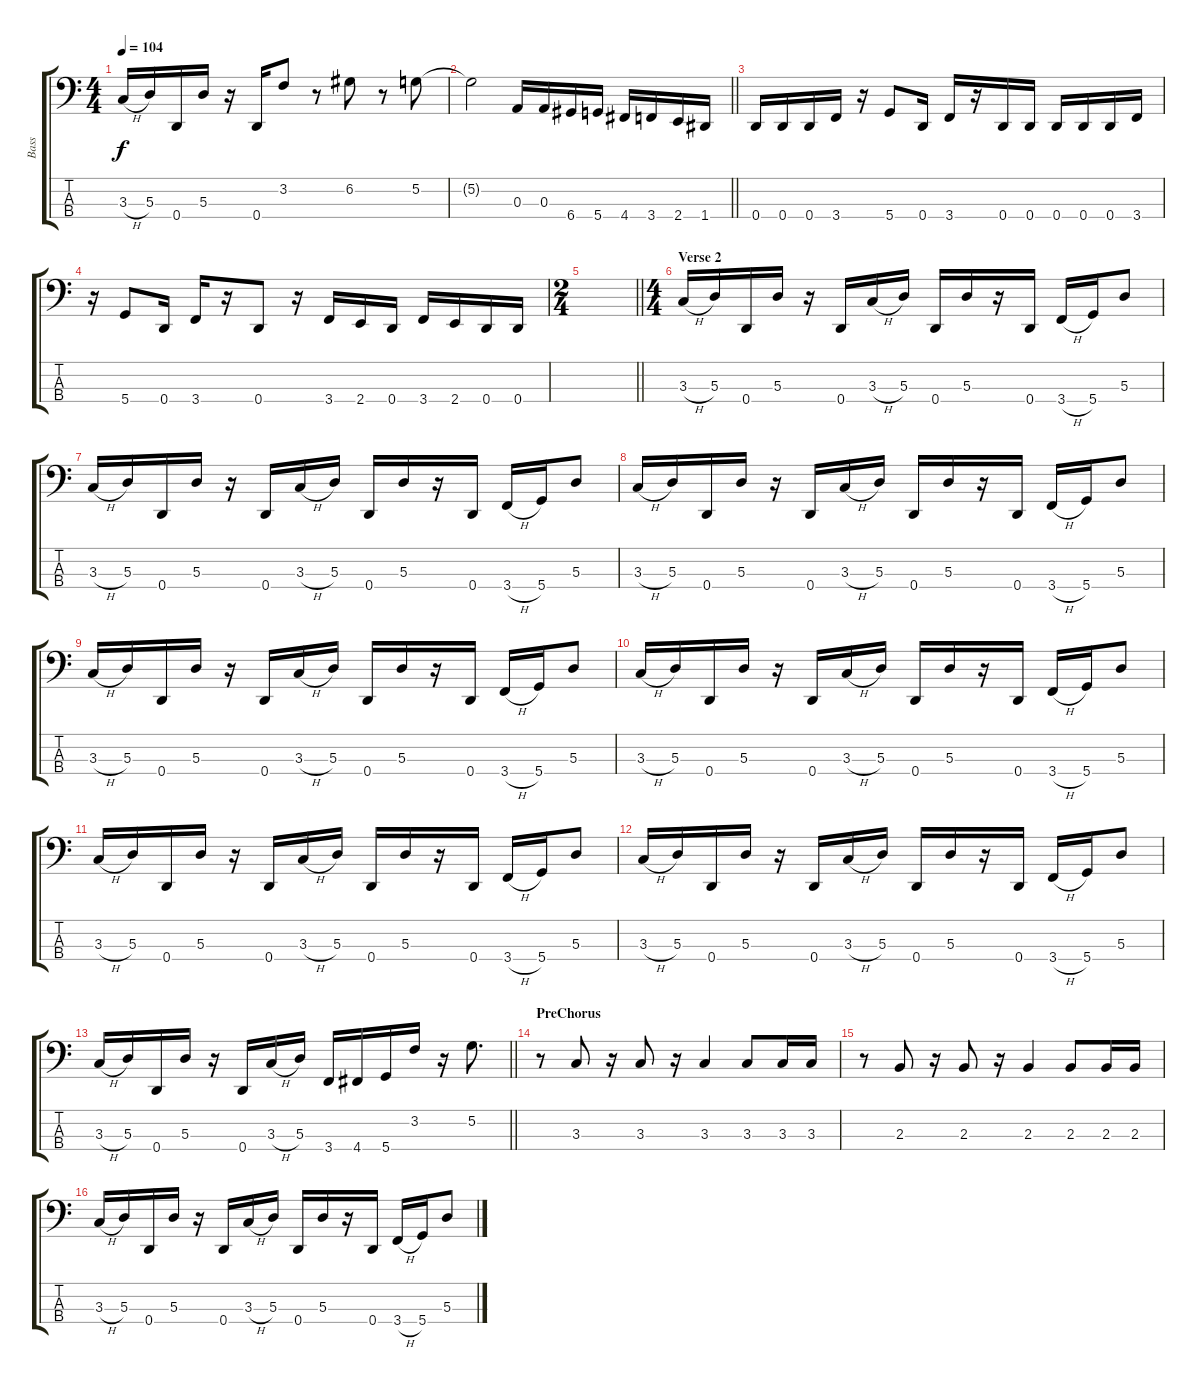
\track ("Bass" "Bass") {instrument electricbasspick}
\staff {score tabs}
\tuning (G2 D2 A1 D1) {hide}
\ts (4 4)
\tempo 104
\clef f4
\ks c
3.3{h}.16{dy f} 5.3.16 0.4.16 5.3.16 r.16 0.4.16 3.2.8 r.8 6.2.8 r.8 5.2.8 |
\barLineRight lightlight
5.2{t}.2 0.3.16 0.3.16 6.4.16 5.4.16 4.4.16 3.4.16 2.4.16 1.4.16 |
0.4.16 0.4.16 0.4.16 3.4.16 r.16 5.4.8 0.4.16 3.4.16 r.16 0.4.16 0.4.16 0.4.16 0.4.16 0.4.16 3.4.16 |
r.16 5.4.8 0.4.16 3.4.16 r.16 0.4.8 r.16 3.4.16 2.4.16 0.4.16 3.4.16 2.4.16 0.4.16 0.4.16 |
\ts (2 4)
\barLineRight lightlight
|
\ts (4 4)
\section ("" "Verse 2")
3.3{h}.16 5.3.16 0.4.16 5.3.16 r.16 0.4.16 3.3{h}.16 5.3.16 0.4.16 5.3.16 r.16 0.4.16 3.4{h}.16 5.4.16 5.3.8 |
3.3{h}.16 5.3.16 0.4.16 5.3.16 r.16 0.4.16 3.3{h}.16 5.3.16 0.4.16 5.3.16 r.16 0.4.16 3.4{h}.16 5.4.16 5.3.8 |
3.3{h}.16 5.3.16 0.4.16 5.3.16 r.16 0.4.16 3.3{h}.16 5.3.16 0.4.16 5.3.16 r.16 0.4.16 3.4{h}.16 5.4.16 5.3.8 |
3.3{h}.16 5.3.16 0.4.16 5.3.16 r.16 0.4.16 3.3{h}.16 5.3.16 0.4.16 5.3.16 r.16 0.4.16 3.4{h}.16 5.4.16 5.3.8 |
3.3{h}.16 5.3.16 0.4.16 5.3.16 r.16 0.4.16 3.3{h}.16 5.3.16 0.4.16 5.3.16 r.16 0.4.16 3.4{h}.16 5.4.16 5.3.8 |
3.3{h}.16 5.3.16 0.4.16 5.3.16 r.16 0.4.16 3.3{h}.16 5.3.16 0.4.16 5.3.16 r.16 0.4.16 3.4{h}.16 5.4.16 5.3.8 |
3.3{h}.16 5.3.16 0.4.16 5.3.16 r.16 0.4.16 3.3{h}.16 5.3.16 0.4.16 5.3.16 r.16 0.4.16 3.4{h}.16 5.4.16 5.3.8 |
\barLineRight lightlight
3.3{h}.16 5.3.16 0.4.16 5.3.16 r.16 0.4.16 3.3{h}.16 5.3.16 3.4.16 4.4.16 5.4.16 3.2.16 r.16 5.2.8{d} |
\section ("" "PreChorus")
r.8 3.3.8 r.16 3.3.8 r.16 3.3.4 3.3.8 3.3.16 3.3.16 |
r.8 2.3.8 r.16 2.3.8 r.16 2.3.4 2.3.8 2.3.16 2.3.16 |
3.3{h}.16 5.3.16 0.4.16 5.3.16 r.16 0.4.16 3.3{h}.16 5.3.16 0.4.16 5.3.16 r.16 0.4.16 3.4{h}.16 5.4.16 5.3.8
